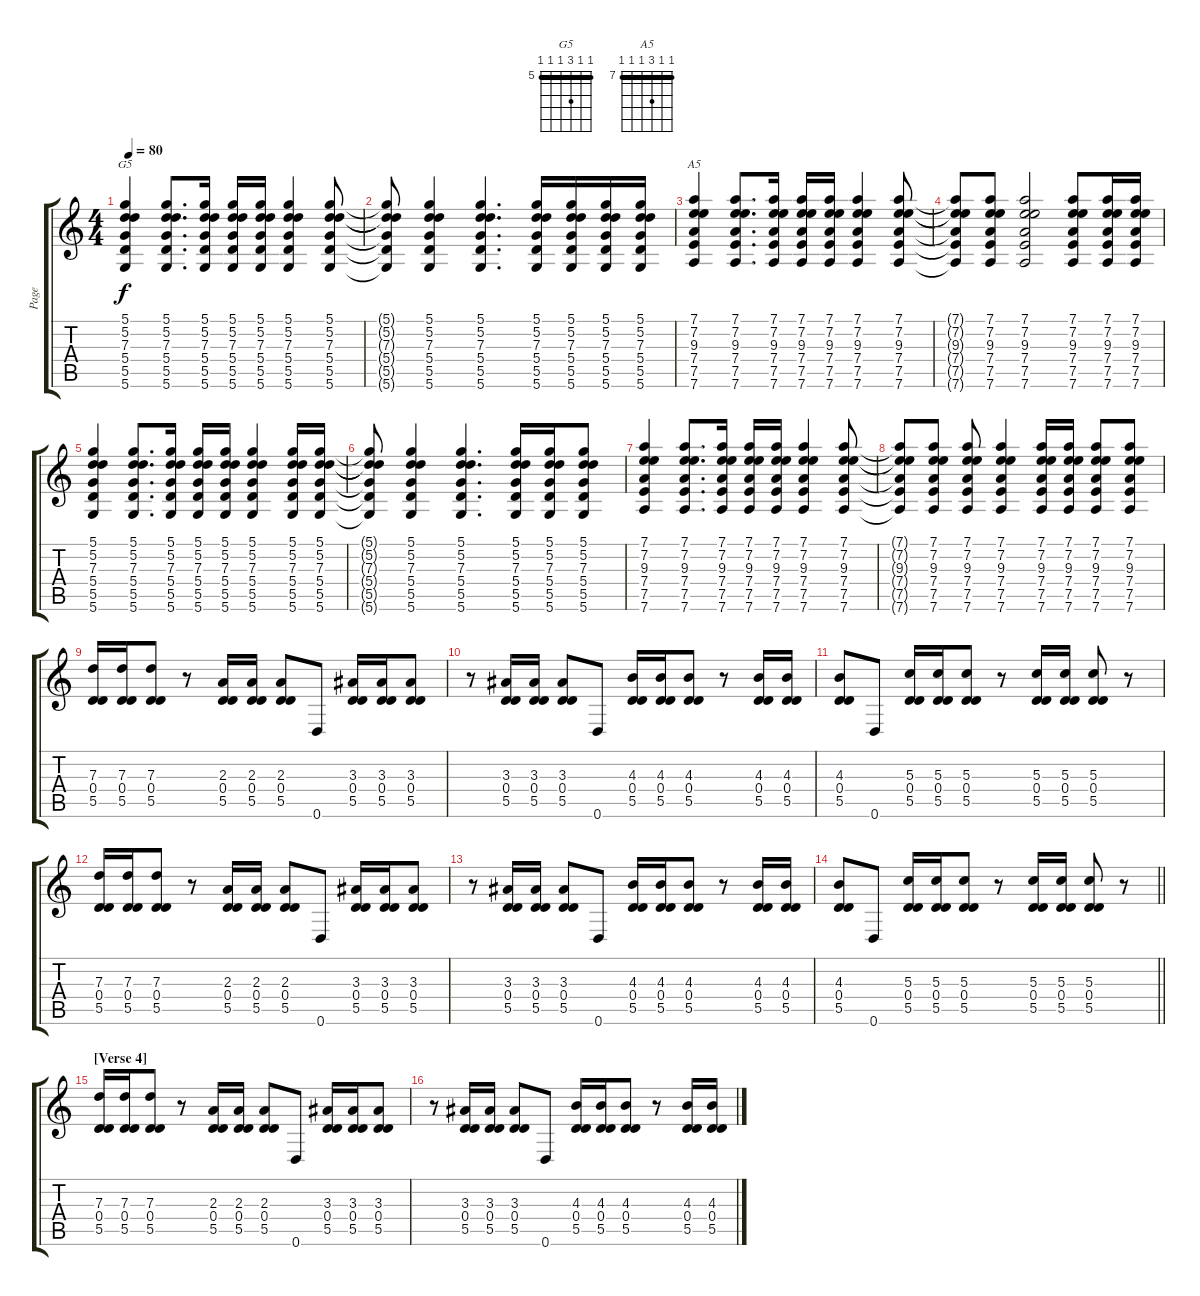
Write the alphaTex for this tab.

\track ("Page " "Page ") {instrument overdrivenguitar}
\staff {score tabs}
\tuning (D4 A3 G3 D3 A2 D2) {hide}
\chord ("G5" 5 5 7 5 5 5) {firstfret 5 barre 5}
\chord ("A5" 7 7 9 7 7 7) {firstfret 7 barre 7}
\ts (4 4)
\tempo 80
\clef g2
\ks c
(5.1 5.2 7.3 5.4 5.5 5.6).4{ch "G5" dy f} (5.1 5.2 7.3 5.4 5.5 5.6).8{d} (5.1 5.2 7.3 5.4 5.5 5.6).16 (5.1 5.2 7.3 5.4 5.5 5.6).16 (5.1 5.2 7.3 5.4 5.5 5.6).16 (5.1 5.2 7.3 5.4 5.5 5.6).4 (5.1 5.2 7.3 5.4 5.5 5.6).8 |
(5.1{t} 5.2{t} 7.3{t} 5.4{t} 5.5{t} 5.6{t}).8 (5.1 5.2 7.3 5.4 5.5 5.6).4 (5.1 5.2 7.3 5.4 5.5 5.6).4{d} (5.1 5.2 7.3 5.4 5.5 5.6).16 (5.1 5.2 7.3 5.4 5.5 5.6).16 (5.1 5.2 7.3 5.4 5.5 5.6).16 (5.1 5.2 7.3 5.4 5.5 5.6).16 |
(7.1 7.2 9.3 7.4 7.5 7.6).4{ch "A5"} (7.1 7.2 9.3 7.4 7.5 7.6).8{d} (7.1 7.2 9.3 7.4 7.5 7.6).16 (7.1 7.2 9.3 7.4 7.5 7.6).16 (7.1 7.2 9.3 7.4 7.5 7.6).16 (7.1 7.2 9.3 7.4 7.5 7.6).4 (7.1 7.2 9.3 7.4 7.5 7.6).8 |
(7.1{t} 7.2{t} 9.3{t} 7.4{t} 7.5{t} 7.6{t}).8 (7.1 7.2 9.3 7.4 7.5 7.6).8 (7.1 7.2 9.3 7.4 7.5 7.6).2 (7.1 7.2 9.3 7.4 7.5 7.6).8 (7.1 7.2 9.3 7.4 7.5 7.6).16 (7.1 7.2 9.3 7.4 7.5 7.6).16 |
(5.1 5.2 7.3 5.4 5.5 5.6).4 (5.1 5.2 7.3 5.4 5.5 5.6).8{d} (5.1 5.2 7.3 5.4 5.5 5.6).16 (5.1 5.2 7.3 5.4 5.5 5.6).16 (5.1 5.2 7.3 5.4 5.5 5.6).16 (5.1 5.2 7.3 5.4 5.5 5.6).4 (5.1 5.2 7.3 5.4 5.5 5.6).16 (5.1 5.2 7.3 5.4 5.5 5.6).16 |
(5.1{t} 5.2{t} 7.3{t} 5.4{t} 5.5{t} 5.6{t}).8 (5.1 5.2 7.3 5.4 5.5 5.6).4 (5.1 5.2 7.3 5.4 5.5 5.6).4{d} (5.1 5.2 7.3 5.4 5.5 5.6).16 (5.1 5.2 7.3 5.4 5.5 5.6).16 (5.1 5.2 7.3 5.4 5.5 5.6).8 |
(7.1 7.2 9.3 7.4 7.5 7.6).4 (7.1 7.2 9.3 7.4 7.5 7.6).8{d} (7.1 7.2 9.3 7.4 7.5 7.6).16 (7.1 7.2 9.3 7.4 7.5 7.6).16 (7.1 7.2 9.3 7.4 7.5 7.6).16 (7.1 7.2 9.3 7.4 7.5 7.6).4 (7.1 7.2 9.3 7.4 7.5 7.6).8 |
(7.1{t} 7.2{t} 9.3{t} 7.4{t} 7.5{t} 7.6{t}).8 (7.1 7.2 9.3 7.4 7.5 7.6).8 (7.1 7.2 9.3 7.4 7.5 7.6).8 (7.1 7.2 9.3 7.4 7.5 7.6).4 (7.1 7.2 9.3 7.4 7.5 7.6).16 (7.1 7.2 9.3 7.4 7.5 7.6).16 (7.1 7.2 9.3 7.4 7.5 7.6).8 (7.1 7.2 9.3 7.4 7.5 7.6).8 |
(7.3 0.4 5.5).16 (7.3 0.4 5.5).16 (7.3 0.4 5.5).8 r.8 (2.3 0.4 5.5).16 (2.3 0.4 5.5).16 (2.3 0.4 5.5).8 0.6.8 (3.3 0.4 5.5).16 (3.3 0.4 5.5).16 (3.3 0.4 5.5).8 |
r.8 (3.3 0.4 5.5).16 (3.3 0.4 5.5).16 (3.3 0.4 5.5).8 0.6.8 (4.3 0.4 5.5).16 (4.3 0.4 5.5).16 (4.3 0.4 5.5).8 r.8 (4.3 0.4 5.5).16 (4.3 0.4 5.5).16 |
(4.3 0.4 5.5).8 0.6.8 (5.3 0.4 5.5).16 (5.3 0.4 5.5).16 (5.3 0.4 5.5).8 r.8 (5.3 0.4 5.5).16 (5.3 0.4 5.5).16 (5.3 0.4 5.5).8 r.8 |
(7.3 0.4 5.5).16 (7.3 0.4 5.5).16 (7.3 0.4 5.5).8 r.8 (2.3 0.4 5.5).16 (2.3 0.4 5.5).16 (2.3 0.4 5.5).8 0.6.8 (3.3 0.4 5.5).16 (3.3 0.4 5.5).16 (3.3 0.4 5.5).8 |
r.8 (3.3 0.4 5.5).16 (3.3 0.4 5.5).16 (3.3 0.4 5.5).8 0.6.8 (4.3 0.4 5.5).16 (4.3 0.4 5.5).16 (4.3 0.4 5.5).8 r.8 (4.3 0.4 5.5).16 (4.3 0.4 5.5).16 |
\barLineRight lightlight
(4.3 0.4 5.5).8 0.6.8 (5.3 0.4 5.5).16 (5.3 0.4 5.5).16 (5.3 0.4 5.5).8 r.8 (5.3 0.4 5.5).16 (5.3 0.4 5.5).16 (5.3 0.4 5.5).8 r.8 |
\section ("" "[Verse 4]")
(7.3 0.4 5.5).16 (7.3 0.4 5.5).16 (7.3 0.4 5.5).8 r.8 (2.3 0.4 5.5).16 (2.3 0.4 5.5).16 (2.3 0.4 5.5).8 0.6.8 (3.3 0.4 5.5).16 (3.3 0.4 5.5).16 (3.3 0.4 5.5).8 |
r.8 (3.3 0.4 5.5).16 (3.3 0.4 5.5).16 (3.3 0.4 5.5).8 0.6.8 (4.3 0.4 5.5).16 (4.3 0.4 5.5).16 (4.3 0.4 5.5).8 r.8 (4.3 0.4 5.5).16 (4.3 0.4 5.5).16
